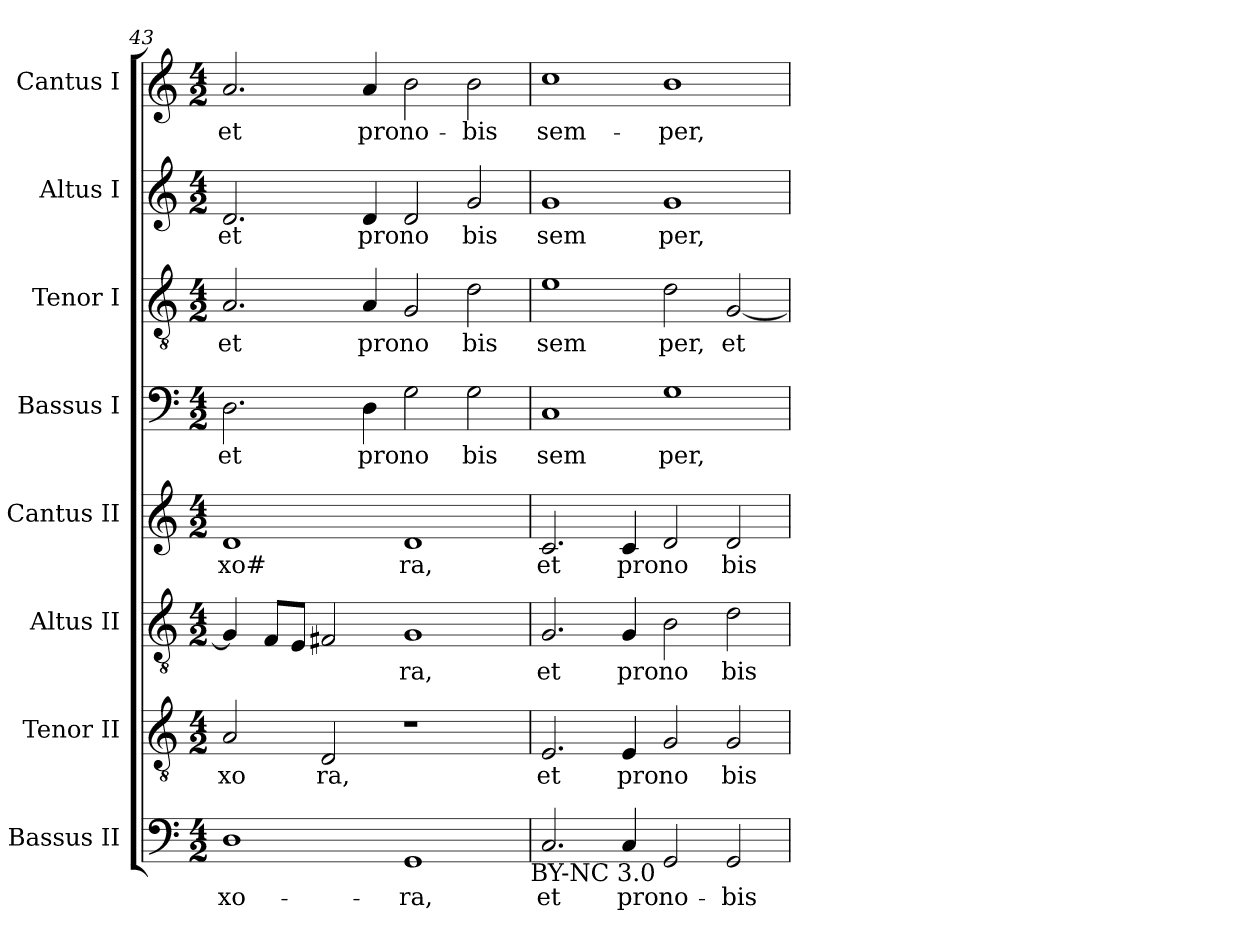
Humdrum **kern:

**kern	**text	**kern	**text	**kern	**text	**kern	**text	**kern	**text	**kern	**text	**kern	**text	**kern	**text
*part8	*part8	*part7	*part7	*part6	*part6	*part5	*part5	*part4	*part4	*part3	*part3	*part2	*part2	*part1	*part1
*staff8	*staff8	*staff7	*staff7	*staff6	*staff6	*staff5	*staff5	*staff4	*staff4	*staff3	*staff3	*staff2	*staff2	*staff1	*staff1
*I"Bassus II	*	*I"Tenor II	*	*I"Altus II	*	*I"Cantus II	*	*I"Bassus I	*	*I"Tenor I	*	*I"Altus I	*	*I"Cantus I	*
*clefF4	*	*clefGv2	*	*clefGv2	*	*clefG2	*	*clefF4	*	*clefGv2	*	*clefG2	*	*clefG2	*
*M4/2	*	*M4/2	*	*M4/2	*	*M4/2	*	*M4/2	*	*M4/2	*	*M4/2	*	*M4/2	*
=43	=43	=43	=43	=43	=43	=43	=43	=43	=43	=43	=43	=43	=43	=43	=43
!	!LO:LY:b:cj	!	!LO:LY:b:cj	!	!	!	!LO:LY:b:cj	!	!LO:LY:b:cj	!	!LO:LY:b:cj	!	!LO:LY:b:cj	!	!LO:LY:b:cj
1D	-xo-	2A/	xo	4G/]	.	1d	xo#	2.D\	et	2.A/	et	2.d/	et	2.a/	et
.	.	.	.	8F/L	.	.	.	.	.	.	.	.	.	.	.
.	.	.	.	8E/J	.	.	.	.	.	.	.	.	.	.	.
!	!	!	!LO:LY:b:cj	!	!	!	!	!	!	!	!	!	!	!	!
.	.	2D/	ra,	2F#/	.	.	.	.	.	.	.	.	.	.	.
!	!	!	!	!	!	!	!	!	!LO:LY:b:cj	!	!LO:LY:b:cj	!	!LO:LY:b:cj	!	!LO:LY:b:cj
.	.	.	.	.	.	.	.	4D\	pro	4A/	pro	4d/	pro	4a/	pro
!	!LO:LY:b:cj	!	!	!	!LO:LY:b:cj	!	!LO:LY:b:cj	!	!LO:LY:b:cj	!	!LO:LY:b:cj	!	!LO:LY:b:cj	!	!LO:LY:b:cj
1GG	-ra,	1r	.	1G	ra,	1d	ra,	2G\	no	2G/	no	2d/	no	2b\	no-
!	!	!	!	!	!	!	!	!	!LO:LY:b:cj	!	!LO:LY:b:cj	!	!LO:LY:b:cj	!	!LO:LY:b:cj
.	.	.	.	.	.	.	.	2G\	bis	2d\	bis	2g/	bis	2b\	-bis
!LO:TX:b:t=BY-NC 3.0	!	!	!	!	!	!	!	!	!	!	!	!	!	!	!
=44	=44	=44	=44	=44	=44	=44	=44	=44	=44	=44	=44	=44	=44	=44	=44
!	!LO:LY:b:cj	!	!LO:LY:b:cj	!	!LO:LY:b:cj	!	!LO:LY:b:cj	!	!LO:LY:b:cj	!	!LO:LY:b:cj	!	!LO:LY:b:cj	!	!LO:LY:b:cj
2.C/	et	2.E/	et	2.G/	et	2.c/	et	1C	sem	1e	sem	1g	sem	1cc	sem-
!	!LO:LY:b:cj	!	!LO:LY:b:cj	!	!LO:LY:b:cj	!	!LO:LY:b:cj	!	!	!	!	!	!	!	!
4C/	pro	4E/	pro	4G/	pro	4c/	pro	.	.	.	.	.	.	.	.
!	!LO:LY:b:cj	!	!LO:LY:b:cj	!	!LO:LY:b:cj	!	!LO:LY:b:cj	!	!LO:LY:b:cj	!	!LO:LY:b:cj	!	!LO:LY:b:cj	!	!LO:LY:b:cj
2GG/	no-	2G/	no	2B\	no	2d/	no	1G	per,	2d\	per,	1g	per,	1b	-per,
!	!LO:LY:b:cj	!	!LO:LY:b:cj	!	!LO:LY:b:cj	!	!LO:LY:b:cj	!	!	!	!LO:LY:b:cj	!	!	!	!
2GG/	-bis	2G/	bis	2d\	bis	2d/	bis	.	.	[>2G/	et	.	.	.	.
=	=	=	=	=	=	=	=	=	=	=	=	=	=	=	=
*-	*-	*-	*-	*-	*-	*-	*-	*-	*-	*-	*-	*-	*-	*-	*-
